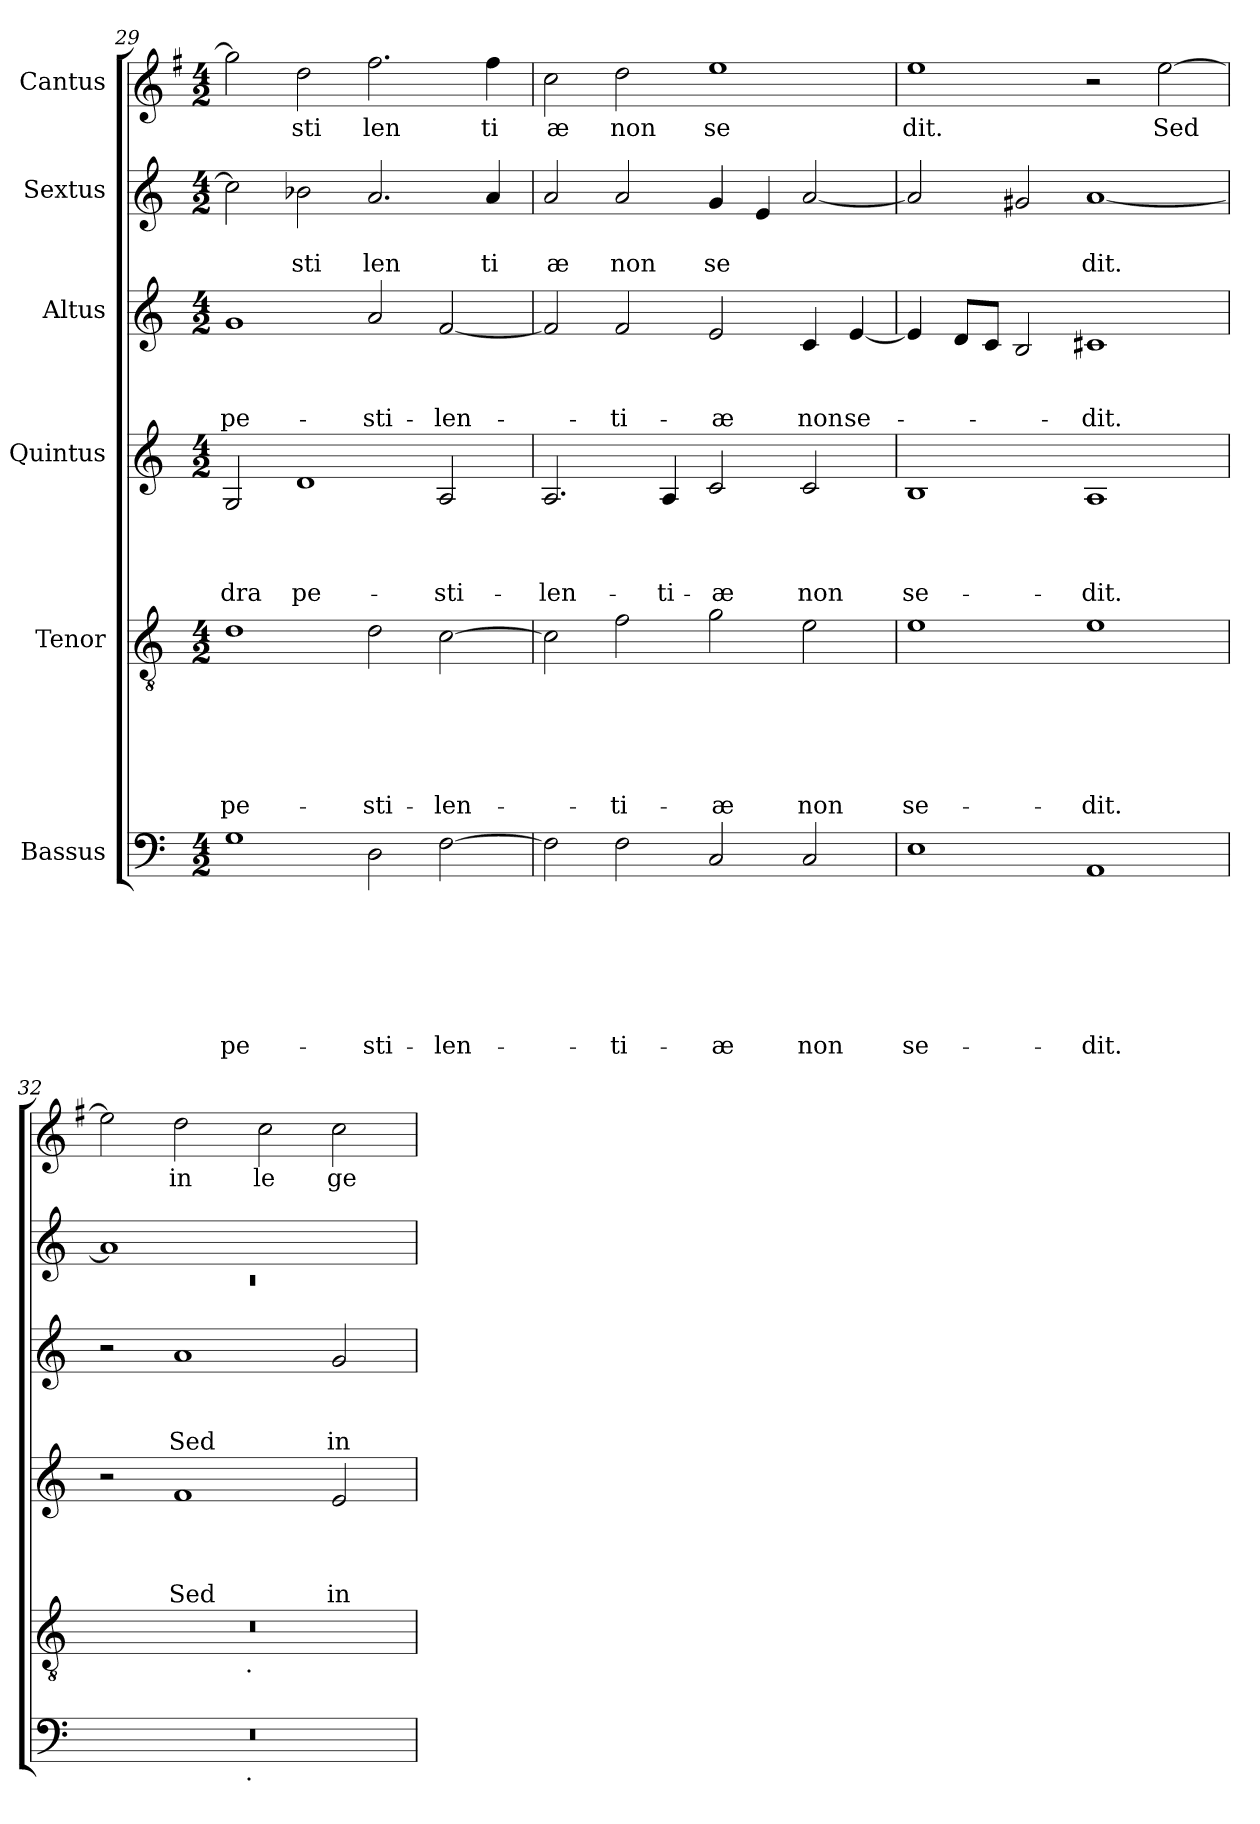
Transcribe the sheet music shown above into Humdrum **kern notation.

**kern	**text	**text	**text	**text	**text	**text	**text	**kern	**text	**text	**text	**text	**text	**text	**kern	**text	**text	**text	**text	**kern	**text	**text	**text	**kern	**text	**text	**kern	**text
*part6	*part6	*part6	*part6	*part6	*part6	*part6	*part6	*part5	*part5	*part5	*part5	*part5	*part5	*part5	*part4	*part4	*part4	*part4	*part4	*part3	*part3	*part3	*part3	*part2	*part2	*part2	*part1	*part1
*staff6	*staff6	*staff6	*staff6	*staff6	*staff6	*staff6	*staff6	*staff5	*staff5	*staff5	*staff5	*staff5	*staff5	*staff5	*staff4	*staff4	*staff4	*staff4	*staff4	*staff3	*staff3	*staff3	*staff3	*staff2	*staff2	*staff2	*staff1	*staff1
*I"Bassus	*	*	*	*	*	*	*	*I"Tenor	*	*	*	*	*	*	*I"Quintus	*	*	*	*	*I"Altus	*	*	*	*I"Sextus	*	*	*I"Cantus	*
*clefF4	*	*	*	*	*	*	*	*clefGv2	*	*	*	*	*	*	*clefG2	*	*	*	*	*clefG2	*	*	*	*clefG2	*	*	*clefG2	*
*	*	*	*	*	*	*	*	*	*	*	*	*	*	*	*	*	*	*	*	*	*	*	*	*	*	*	*ITrd-3c-5	*
*k[]	*	*	*	*	*	*	*	*k[]	*	*	*	*	*	*	*k[]	*	*	*	*	*k[]	*	*	*	*k[]	*	*	*k[]	*
*C:	*	*	*	*	*	*	*	*C:	*	*	*	*	*	*	*C:	*	*	*	*	*C:	*	*	*	*C:	*	*	*C:	*
*M4/2	*	*	*	*	*	*	*	*M4/2	*	*	*	*	*	*	*M4/2	*	*	*	*	*M4/2	*	*	*	*M4/2	*	*	*M4/2	*
=29	=29	=29	=29	=29	=29	=29	=29	=29	=29	=29	=29	=29	=29	=29	=29	=29	=29	=29	=29	=29	=29	=29	=29	=29	=29	=29	=29	=29
!	!	!	!	!	!	!	!LO:LY:b	!	!	!	!	!	!	!LO:LY:b	!	!	!	!	!LO:LY:b	!	!	!	!LO:LY:b	!	!	!	!	!
1G	.	.	.	.	.	.	pe-	1d	.	.	.	.	.	pe-	2G/	.	.	.	-dra	1g	.	.	pe-	2cc\]	.	.	2ccc\]	.
!	!	!	!	!	!	!	!	!	!	!	!	!	!	!	!	!	!	!	!LO:LY:b	!	!	!	!	!	!	!LO:LY:b	!	!LO:LY:b
.	.	.	.	.	.	.	.	.	.	.	.	.	.	.	1d	.	.	.	pe-	.	.	.	.	2b-X\	.	sti	2gg\	sti
!	!	!	!	!	!	!	!LO:LY:b	!	!	!	!	!	!	!LO:LY:b	!	!	!	!	!	!	!	!	!LO:LY:b	!	!	!LO:LY:b	!	!LO:LY:b
2D\	.	.	.	.	.	.	-sti-	2d\	.	.	.	.	.	-sti-	.	.	.	.	.	2a/	.	.	-sti-	2.a/	.	len	2.bb\	len
!	!	!	!	!	!	!	!LO:LY:b	!	!	!	!	!	!	!LO:LY:b	!	!	!	!	!LO:LY:b	!	!	!	!LO:LY:b	!	!	!	!	!
[>2F\	.	.	.	.	.	.	-len-	[>2c\	.	.	.	.	.	-len-	2A/	.	.	.	-sti-	[<2f/	.	.	-len-	.	.	.	.	.
!	!	!	!	!	!	!	!	!	!	!	!	!	!	!	!	!	!	!	!	!	!	!	!	!	!	!LO:LY:b	!	!LO:LY:b
.	.	.	.	.	.	.	.	.	.	.	.	.	.	.	.	.	.	.	.	.	.	.	.	4a/	.	ti	4bb\	ti
=30	=30	=30	=30	=30	=30	=30	=30	=30	=30	=30	=30	=30	=30	=30	=30	=30	=30	=30	=30	=30	=30	=30	=30	=30	=30	=30	=30	=30
!	!	!	!	!	!	!	!	!	!	!	!	!	!	!	!	!	!	!	!LO:LY:b	!	!	!	!	!	!	!LO:LY:b	!	!LO:LY:b
2F\]	.	.	.	.	.	.	.	2c\]	.	.	.	.	.	.	2.A/	.	.	.	-len-	2f/]	.	.	.	2a/	.	æ	2ff\	æ
!	!	!	!	!	!	!	!LO:LY:b	!	!	!	!	!	!	!LO:LY:b	!	!	!	!	!	!	!	!	!LO:LY:b	!	!	!LO:LY:b	!	!LO:LY:b
2F\	.	.	.	.	.	.	-ti-	2f\	.	.	.	.	.	-ti-	.	.	.	.	.	2f/	.	.	-ti-	2a/	.	non	2gg\	non
!	!	!	!	!	!	!	!	!	!	!	!	!	!	!	!	!	!	!	!LO:LY:b	!	!	!	!	!	!	!	!	!
.	.	.	.	.	.	.	.	.	.	.	.	.	.	.	4A/	.	.	.	-ti-	.	.	.	.	.	.	.	.	.
!	!	!	!	!	!	!	!LO:LY:b	!	!	!	!	!	!	!LO:LY:b	!	!	!	!	!LO:LY:b	!	!	!	!LO:LY:b	!	!	!LO:LY:b	!	!LO:LY:b
2C/	.	.	.	.	.	.	-æ	2g\	.	.	.	.	.	-æ	2c/	.	.	.	-æ	2e/	.	.	-æ	4g/	.	se	1aa	se
.	.	.	.	.	.	.	.	.	.	.	.	.	.	.	.	.	.	.	.	.	.	.	.	4e/	.	.	.	.
!	!	!	!	!	!	!	!LO:LY:b	!	!	!	!	!	!	!LO:LY:b	!	!	!	!	!LO:LY:b	!	!	!	!LO:LY:b	!	!	!	!	!
2C/	.	.	.	.	.	.	non	2e\	.	.	.	.	.	non	2c/	.	.	.	non	4c/	.	.	non	[<2a/	.	.	.	.
!	!	!	!	!	!	!	!	!	!	!	!	!	!	!	!	!	!	!	!	!	!	!	!LO:LY:b	!	!	!	!	!
.	.	.	.	.	.	.	.	.	.	.	.	.	.	.	.	.	.	.	.	[<4e/	.	.	se-	.	.	.	.	.
=31	=31	=31	=31	=31	=31	=31	=31	=31	=31	=31	=31	=31	=31	=31	=31	=31	=31	=31	=31	=31	=31	=31	=31	=31	=31	=31	=31	=31
!	!	!	!	!	!	!	!LO:LY:b	!	!	!	!	!	!	!LO:LY:b	!	!	!	!	!LO:LY:b	!	!	!	!	!	!	!	!	!LO:LY:b
1E	.	.	.	.	.	.	se-	1e	.	.	.	.	.	se-	1B	.	.	.	se-	4e/]	.	.	.	2a/]	.	.	1aa	dit.
.	.	.	.	.	.	.	.	.	.	.	.	.	.	.	.	.	.	.	.	8d/L	.	.	.	.	.	.	.	.
.	.	.	.	.	.	.	.	.	.	.	.	.	.	.	.	.	.	.	.	8c/J	.	.	.	.	.	.	.	.
.	.	.	.	.	.	.	.	.	.	.	.	.	.	.	.	.	.	.	.	2B/	.	.	.	2g#/	.	.	.	.
!	!	!	!	!	!	!	!LO:LY:b	!	!	!	!	!	!	!LO:LY:b	!	!	!	!	!LO:LY:b	!	!	!	!LO:LY:b	!	!	!LO:LY:b	!	!
1AA	.	.	.	.	.	.	-dit.	1e	.	.	.	.	.	-dit.	1A	.	.	.	-dit.	1c#X	.	.	-dit.	[<1a	.	dit.	2r	.
!	!	!	!	!	!	!	!	!	!	!	!	!	!	!	!	!	!	!	!	!	!	!	!	!	!	!	!	!LO:LY:b
.	.	.	.	.	.	.	.	.	.	.	.	.	.	.	.	.	.	.	.	.	.	.	.	.	.	.	[>2aa\	Sed
=32	=32	=32	=32	=32	=32	=32	=32	=32	=32	=32	=32	=32	=32	=32	=32	=32	=32	=32	=32	=32	=32	=32	=32	=32	=32	=32	=32	=32
*	*	*	*	*	*	*	*	*	*	*	*	*	*	*	*	*	*	*	*	*	*	*	*	*^	*	*	*	*
!	!	!	!	!	!	!	!	!	!	!	!	!	!	!	!	!	!	!	!	!	!	!	!	!	!LO:N:vis=1	!	!	!	!
*^	*	*	*	*	*	*	*	*^	*	*	*	*	*	*	*	*	*	*	*	*	*	*	*	*	*	*	*	*	*
0r	2ryy	.	.	.	.	.	.	.	0r	2ryy	.	.	.	.	.	.	2r	.	.	.	.	2r	.	.	.	1a]	0rc	.	.	2aa\]	.
!	!	!	!	!	!	!	!	!	!	!	!	!	!	!	!	!	!	!	!	!	!LO:LY:b	!	!	!	!LO:LY:b	!	!	!	!	!	!LO:LY:b
.	4...ryy	.	.	.	.	.	.	.	.	4...ryy	.	.	.	.	.	.	1f	.	.	.	Sed	1a	.	.	Sed	.	.	.	.	2gg\	in
!	!	!	!	!	!	!	!	!	!	!LO:TX:b:t=.	!	!	!	!	!	!	!	!	!	!	!	!	!	!	!	!	!	!	!	!	!
!	!LO:TX:b:t=.	!	!	!	!	!	!	!	!	!	!	!	!	!	!	!	!	!	!	!	!	!	!	!	!	!	!	!	!	!	!
.	1ryy	.	.	.	.	.	.	.	.	1ryy	.	.	.	.	.	.	.	.	.	.	.	.	.	.	.	.	.	.	.	.	.
!	!	!	!	!	!	!	!	!	!	!	!	!	!	!	!	!	!	!	!	!	!	!	!	!	!	!	!	!	!	!	!LO:LY:b
.	.	.	.	.	.	.	.	.	.	.	.	.	.	.	.	.	.	.	.	.	.	.	.	.	.	1ryy	.	.	.	2ff\	le
!	!	!	!	!	!	!	!	!	!	!	!	!	!	!	!	!	!	!	!	!	!LO:LY:b	!	!	!	!LO:LY:b	!	!	!	!	!	!LO:LY:b
.	.	.	.	.	.	.	.	.	.	.	.	.	.	.	.	.	2e/	.	.	.	in	2g/	.	.	in	.	.	.	.	2ff\	ge
.	32ryy	.	.	.	.	.	.	.	.	32ryy	.	.	.	.	.	.	.	.	.	.	.	.	.	.	.	.	.	.	.	.	.
*v	*v	*	*	*	*	*	*	*	*	*	*	*	*	*	*	*	*	*	*	*	*	*	*	*	*	*v	*v	*	*	*	*
*	*	*	*	*	*	*	*	*v	*v	*	*	*	*	*	*	*	*	*	*	*	*	*	*	*	*	*	*	*	*
=	=	=	=	=	=	=	=	=	=	=	=	=	=	=	=	=	=	=	=	=	=	=	=	=	=	=	=	=
*-	*-	*-	*-	*-	*-	*-	*-	*-	*-	*-	*-	*-	*-	*-	*-	*-	*-	*-	*-	*-	*-	*-	*-	*-	*-	*-	*-	*-
